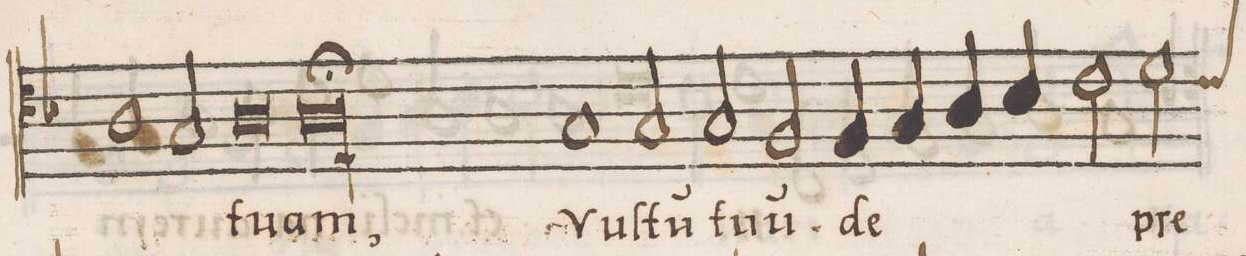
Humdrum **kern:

**kern	**text
*I"ALTVS	*
*clefC4	*
*k[b-]	*
*met(C|)	*
*M2/1	*
1A\	.
=35-	=35-
2G/	-am
*	*Xij
0A	tu-
=36-	=36-
1A;l	-am,
=37-	=37-
1G	Vul-
2G/	-tu(m)
2G/	tu-
=38-	=38-
2F/	-u(m)
4F/	de-
4G/	.
4A/	.
4B-/	.
2c\	.
=39-	=39-
*custos:c	*
2d\	-pre-
*-	*-
